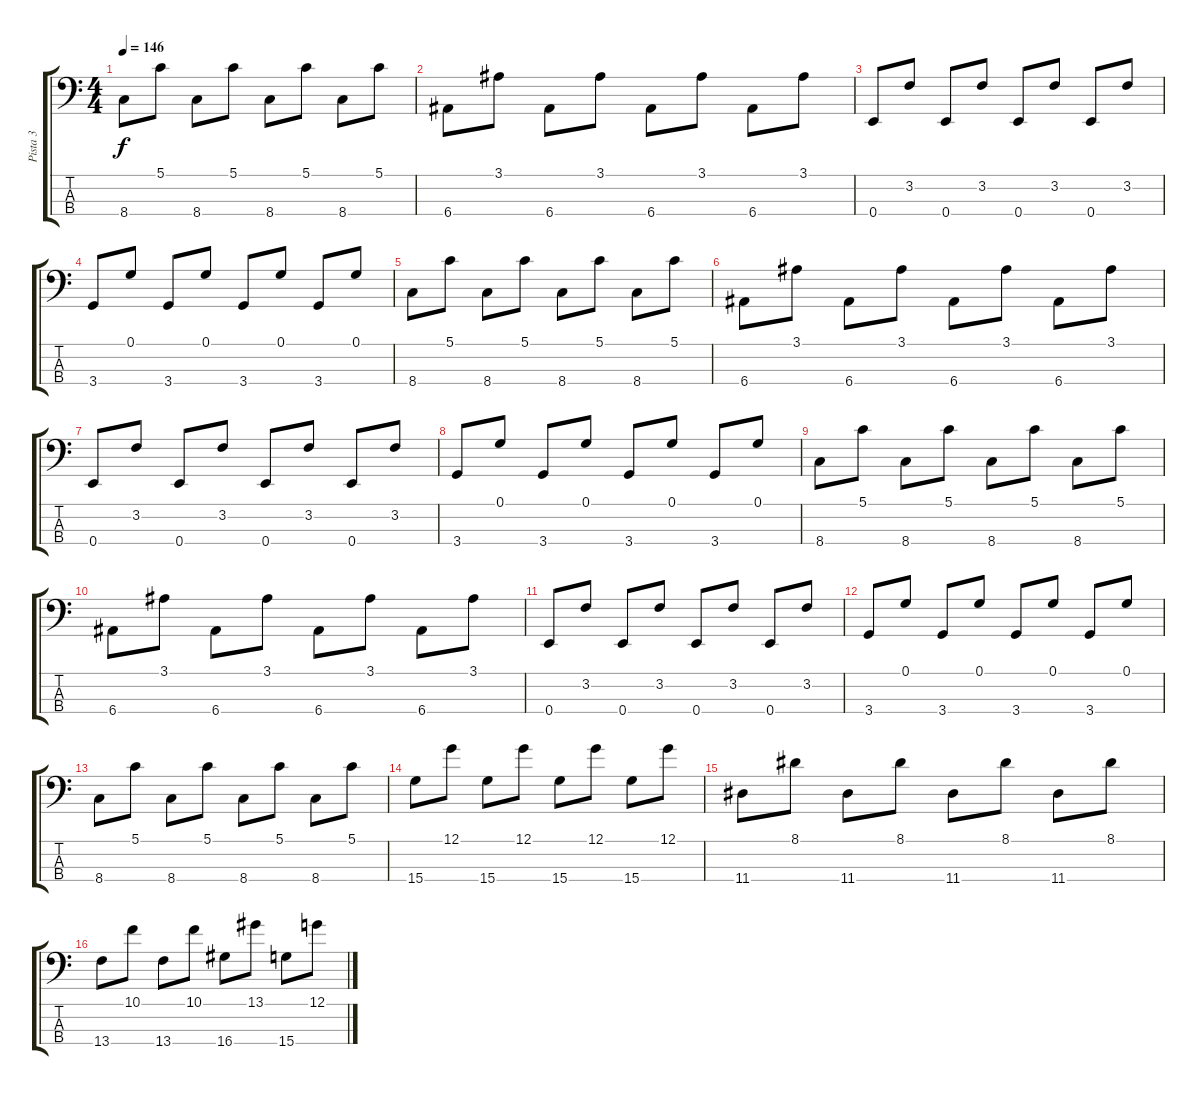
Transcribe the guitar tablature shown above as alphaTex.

\track ("Pista 3" "Pista 3") {instrument electricbasspick}
\staff {score tabs}
\tuning (G2 D2 A1 E1) {hide}
\ts (4 4)
\tempo 146
\clef f4
\ks c
8.4.8{dy f} 5.1.8 8.4.8 5.1.8 8.4.8 5.1.8 8.4.8 5.1.8 |
6.4.8 3.1.8 6.4.8 3.1.8 6.4.8 3.1.8 6.4.8 3.1.8 |
0.4.8 3.2.8 0.4.8 3.2.8 0.4.8 3.2.8 0.4.8 3.2.8 |
3.4.8 0.1.8 3.4.8 0.1.8 3.4.8 0.1.8 3.4.8 0.1.8 |
8.4.8 5.1.8 8.4.8 5.1.8 8.4.8 5.1.8 8.4.8 5.1.8 |
6.4.8 3.1.8 6.4.8 3.1.8 6.4.8 3.1.8 6.4.8 3.1.8 |
0.4.8 3.2.8 0.4.8 3.2.8 0.4.8 3.2.8 0.4.8 3.2.8 |
3.4.8 0.1.8 3.4.8 0.1.8 3.4.8 0.1.8 3.4.8 0.1.8 |
8.4.8 5.1.8 8.4.8 5.1.8 8.4.8 5.1.8 8.4.8 5.1.8 |
6.4.8 3.1.8 6.4.8 3.1.8 6.4.8 3.1.8 6.4.8 3.1.8 |
0.4.8 3.2.8 0.4.8 3.2.8 0.4.8 3.2.8 0.4.8 3.2.8 |
3.4.8 0.1.8 3.4.8 0.1.8 3.4.8 0.1.8 3.4.8 0.1.8 |
8.4.8 5.1.8 8.4.8 5.1.8 8.4.8 5.1.8 8.4.8 5.1.8 |
15.4.8 12.1.8 15.4.8 12.1.8 15.4.8 12.1.8 15.4.8 12.1.8 |
11.4.8 8.1.8 11.4.8 8.1.8 11.4.8 8.1.8 11.4.8 8.1.8 |
13.4.8 10.1.8 13.4.8 10.1.8 16.4.8 13.1.8 15.4.8 12.1.8
